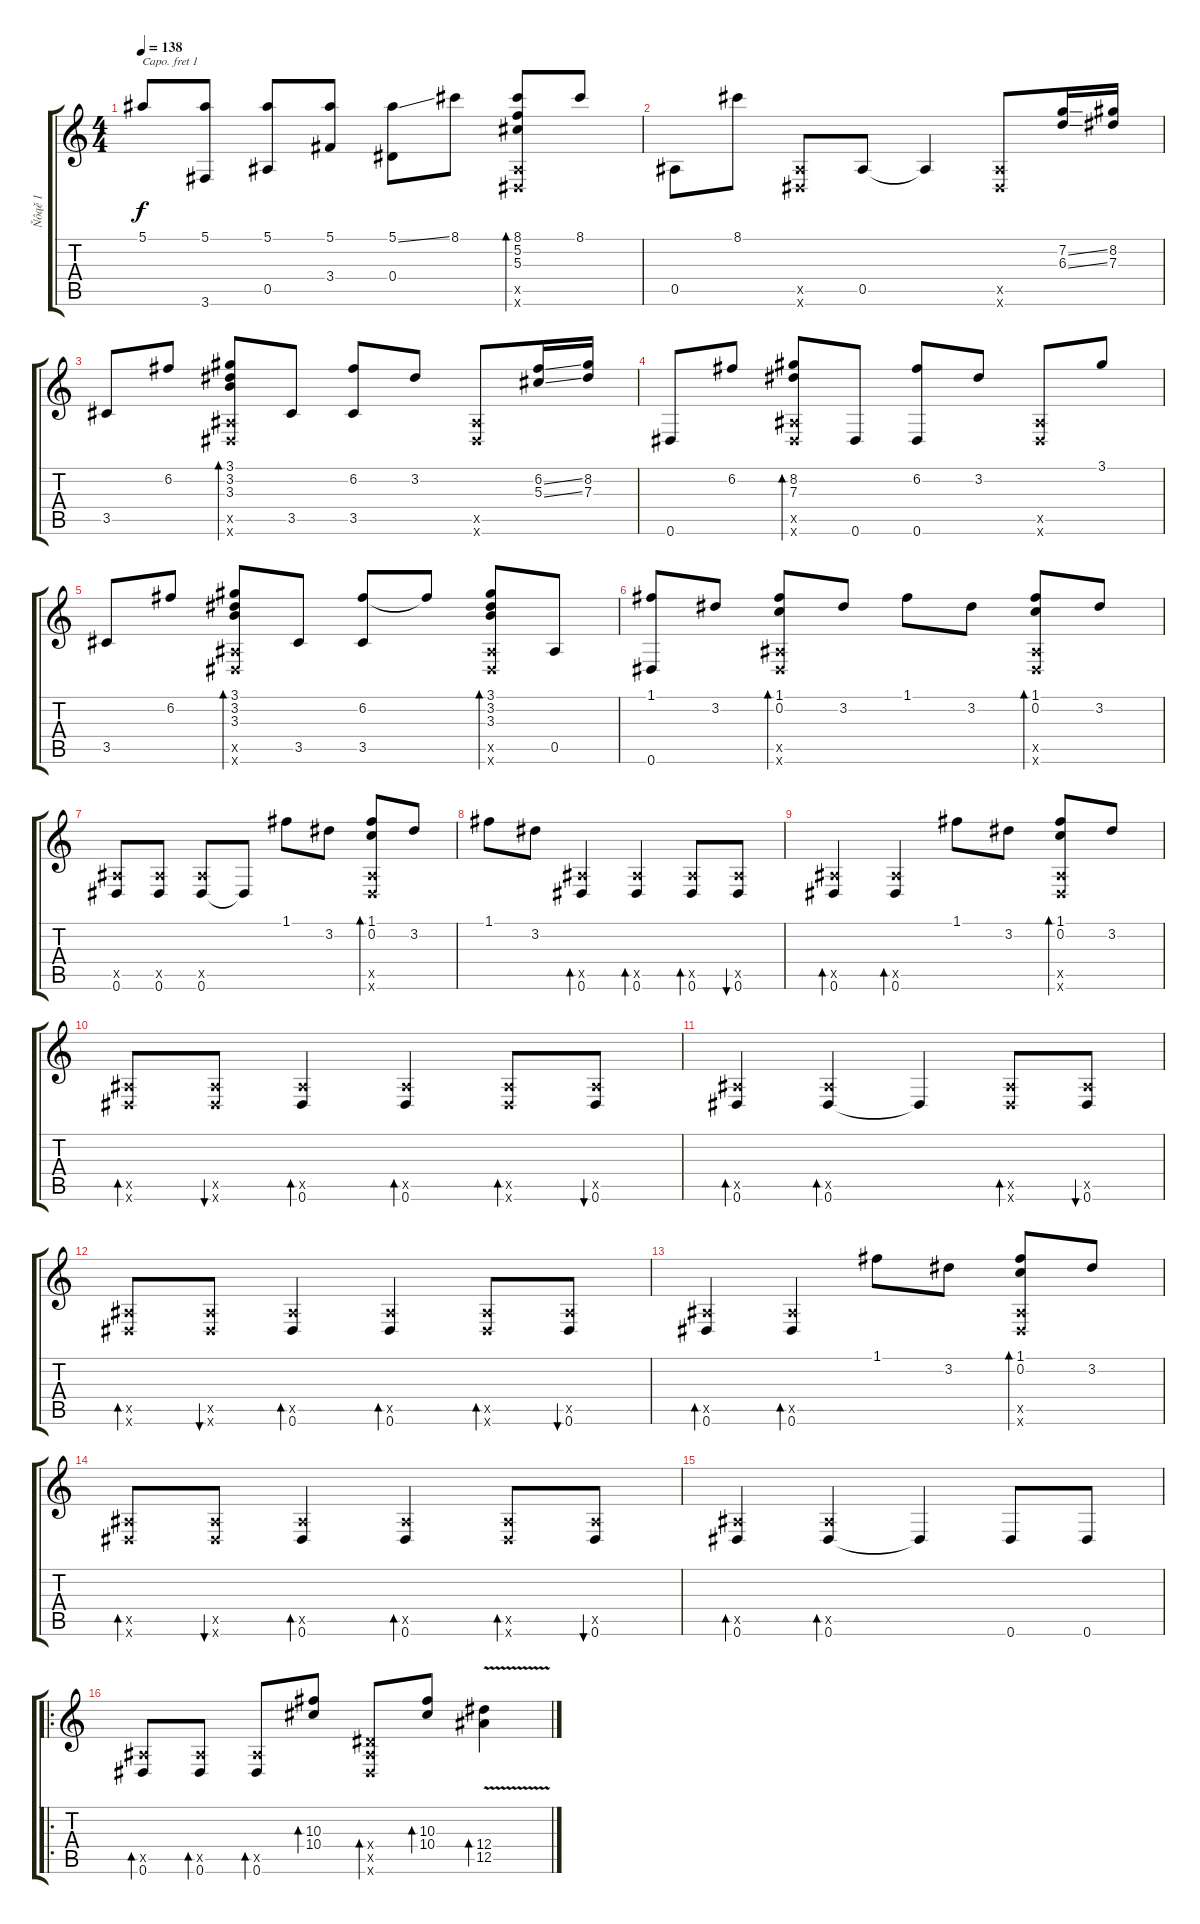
\track ("Ňôąě 1" "Ňôąě 1") {instrument acousticguitarsteel}
\staff {score tabs}
\capo 1
\tuning (E4 B3 G3 D3 A2 D2) {hide}
\ts (4 4)
\tempo 138
\clef g2
\ks c
5.1{t}.8{dy f} (5.1 3.6).8 (5.1 0.5).8 (5.1 3.4).8 (5.1{ss} 0.4).8 8.1.8 (8.1 5.2 5.3 0.5{x} 0.6{x}).8{bd 240} 8.1.8 |
0.5.8 8.1.8 (0.5{x} 0.6{x}).8 0.5.8 0.5{t}.4 (0.5{x} 0.6{x}).8 (7.2{ss} 6.3{ss}).16 (8.2 7.3).16 |
3.5.8 6.2.8 (3.1 3.2 3.3 0.5{x} 0.6{x}).8{bd 240} 3.5.8 (6.2 3.5).8 3.2.8 (0.5{x} 0.6{x}).8 (6.2{ss} 5.3{ss}).16 (8.2 7.3).16 |
0.6.8 6.2.8 (8.2 7.3 0.5{x} 0.6{x}).8{bd 240} 0.6.8 (6.2 0.6).8 3.2.8 (0.5{x} 0.6{x}).8 3.1.8 |
3.5.8 6.2.8 (3.1 3.2 3.3 0.5{x} 0.6{x}).8{bd 240} 3.5.8 (6.2 3.5).8 6.2{t}.8 (3.1 3.2 3.3 0.5{x} 0.6{x}).8{bd 240} 0.5.8 |
(1.1 0.6).8 3.2.8 (1.1 0.2 0.5{x} 0.6{x}).8{bd 240} 3.2.8 1.1.8 3.2.8 (1.1 0.2 0.5{x} 0.6{x}).8{bd 240} 3.2.8 |
(0.5{x} 0.6).8 (0.5{x} 0.6).8 (0.5{x} 0.6).8 0.6{t}.8 1.1.8 3.2.8 (1.1 0.2 0.5{x} 0.6{x}).8{bd 240} 3.2.8 |
1.1.8 3.2.8 (0.5{x} 0.6).4{bd 480} (0.5{x} 0.6).4{bd 480} (0.5{x} 0.6).8{bd 240} (0.5{x} 0.6).8{bu 240} |
(0.5{x} 0.6).4{bd 480} (0.5{x} 0.6).4{bd 480} 1.1.8 3.2.8 (1.1 0.2 0.5{x} 0.6{x}).8{bd 240} 3.2.8 |
(0.5{x} 0.6{x}).8{bd 240} (0.5{x} 0.6{x}).8{bu 240} (0.5{x} 0.6).4{bd 480} (0.5{x} 0.6).4{bd 480} (0.5{x} 0.6{x}).8{bd 240} (0.5{x} 0.6).8{bu 240} |
(0.5{x} 0.6).4{bd 480} (0.5{x} 0.6).4{bd 480} 0.6{t}.4 (0.5{x} 0.6{x}).8{bd 240} (0.5{x} 0.6).8{bu 240} |
(0.5{x} 0.6{x}).8{bd 240} (0.5{x} 0.6{x}).8{bu 240} (0.5{x} 0.6).4{bd 480} (0.5{x} 0.6).4{bd 480} (0.5{x} 0.6{x}).8{bd 240} (0.5{x} 0.6).8{bu 240} |
(0.5{x} 0.6).4{bd 480} (0.5{x} 0.6).4{bd 480} 1.1.8 3.2.8 (1.1 0.2 0.5{x} 0.6{x}).8{bd 240} 3.2.8 |
(0.5{x} 0.6{x}).8{bd 240} (0.5{x} 0.6{x}).8{bu 240} (0.5{x} 0.6).4{bd 480} (0.5{x} 0.6).4{bd 480} (0.5{x} 0.6{x}).8{bd 240} (0.5{x} 0.6).8{bu 240} |
(0.5{x} 0.6).4{bd 480} (0.5{x} 0.6).4{bd 480} 0.6{t}.4 0.6.8 0.6.8 |
\ro
(0.5{x} 0.6).8{bd 480} (0.5{x} 0.6).8{bd 480} (0.5{x} 0.6).8{bd 240} (10.3 10.4).8{bd 240} (0.4{x} 0.5{x} 0.6{x}).8{bd 240} (10.3 10.4).8{bd 240} (12.4{v} 12.5).4{bd 480}
